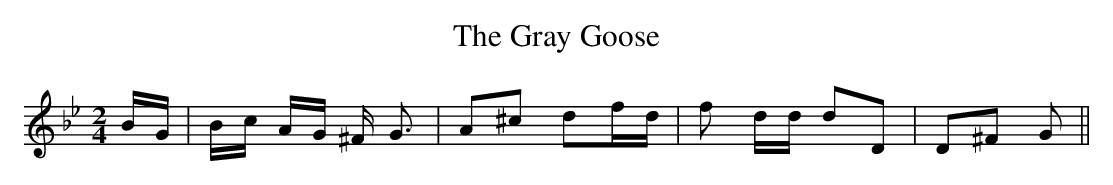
X:1
T:The Gray Goose
M:2/4
L:1/16
K:Bb
B-G|B-c AG ^F G3| A2^c2 d2f-d| f2 dd d2D2| D2^F2 G2||
